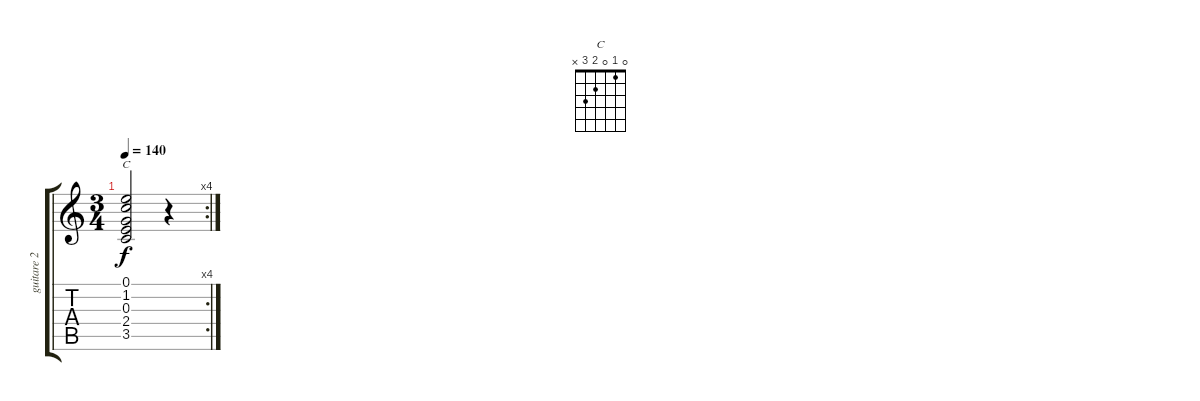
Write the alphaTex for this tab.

\track ("guitare 2" "guitare 2") {instrument acousticguitarsteel}
\staff {score tabs}
\tuning (E4 B3 G3 D3 A2 E2) {hide}
\chord ("C" 0 1 0 2 3 x)
\rc 4
\ts (3 4)
\tempo 140
\clef g2
\ks c
(0.1 1.2 0.3 2.4 3.5).2{ch "C" dy f} r.4
